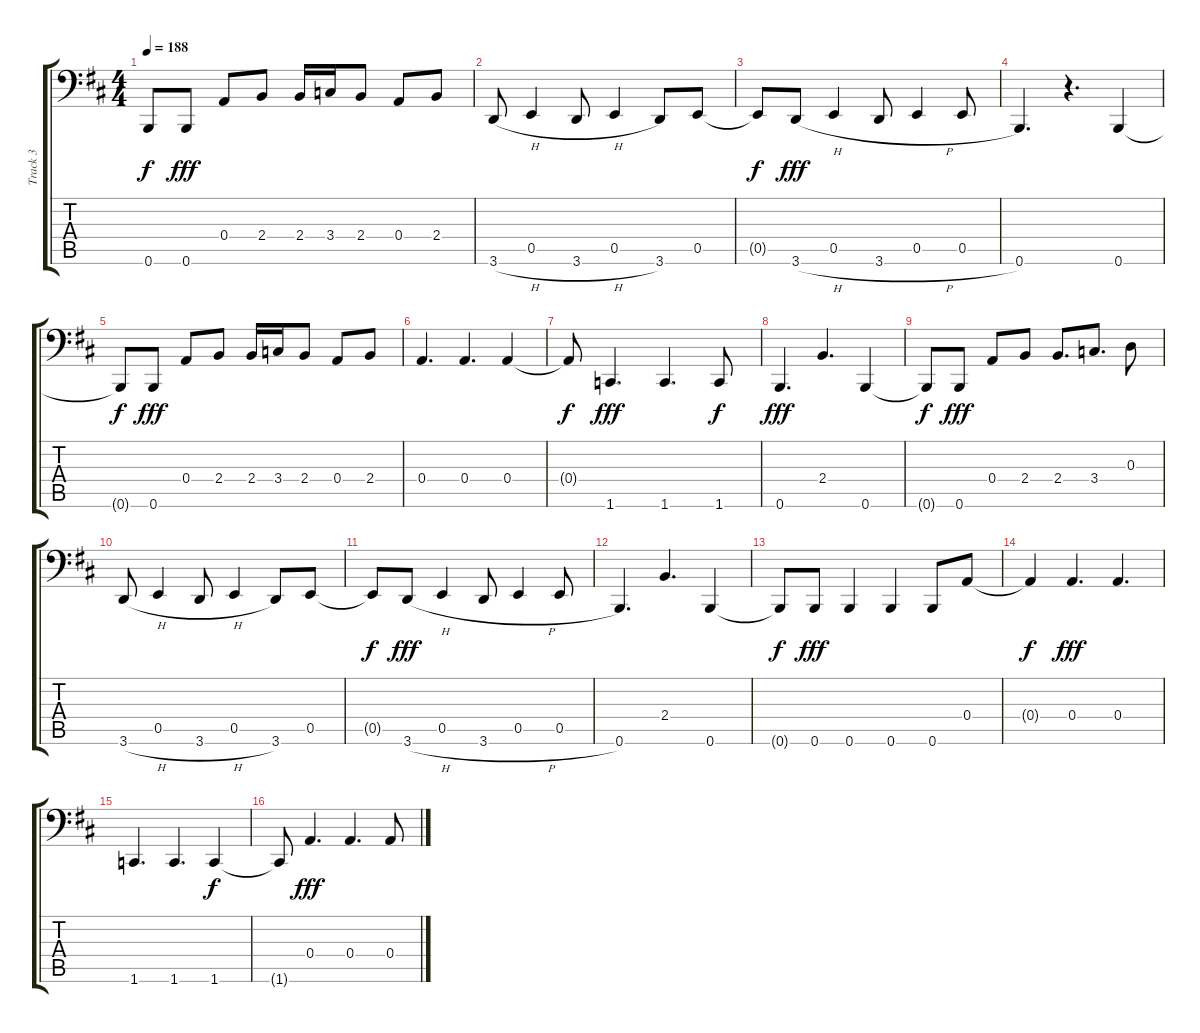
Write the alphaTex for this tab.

\track ("Track 3" "Track 3") {instrument electricbassfinger}
\staff {score tabs}
\tuning (C3 G2 D2 A1 E1 B0) {hide}
\ts (4 4)
\tempo 188
\clef f4
\ks bminor
0.6{t}.8{dy f} 0.6.8{dy fff} 0.4.8 2.4.8 2.4.16 3.4.16 2.4.8 0.4.8 2.4.8 |
3.6{h}.8 0.5.4 3.6{h}.8 0.5.4 3.6.8 0.5.8 |
0.5{t}.8{dy f} 3.6{h}.8{dy fff} 0.5.4 3.6{h}.8 0.5.4 0.5.8 |
0.6.4{d} r.4{d} 0.6.4 |
0.6{t}.8{dy f} 0.6.8{dy fff} 0.4.8 2.4.8 2.4.16 3.4.16 2.4.8 0.4.8 2.4.8 |
0.4.4{d} 0.4.4{d} 0.4.4 |
0.4{t}.8{dy f} 1.6.4{d dy fff} 1.6.4{d} 1.6.8{dy f} |
0.6.4{d dy fff} 2.4.4{d} 0.6.4 |
0.6{t}.8{dy f} 0.6.8{dy fff} 0.4.8 2.4.8 2.4.8{d} 3.4.8{d} 0.3.8 |
3.6{h}.8 0.5.4 3.6{h}.8 0.5.4 3.6.8 0.5.8 |
0.5{t}.8{dy f} 3.6{h}.8{dy fff} 0.5.4 3.6{h}.8 0.5.4 0.5.8 |
0.6.4{d} 2.4.4{d} 0.6.4 |
0.6{t}.8{dy f} 0.6.8{dy fff} 0.6.4 0.6.4 0.6.8 0.4.8 |
0.4{t}.4{dy f} 0.4.4{d dy fff} 0.4.4{d} |
1.6.4{d} 1.6.4{d} 1.6.4{dy f} |
1.6{t}.8 0.4.4{d dy fff} 0.4.4{d} 0.4.8
